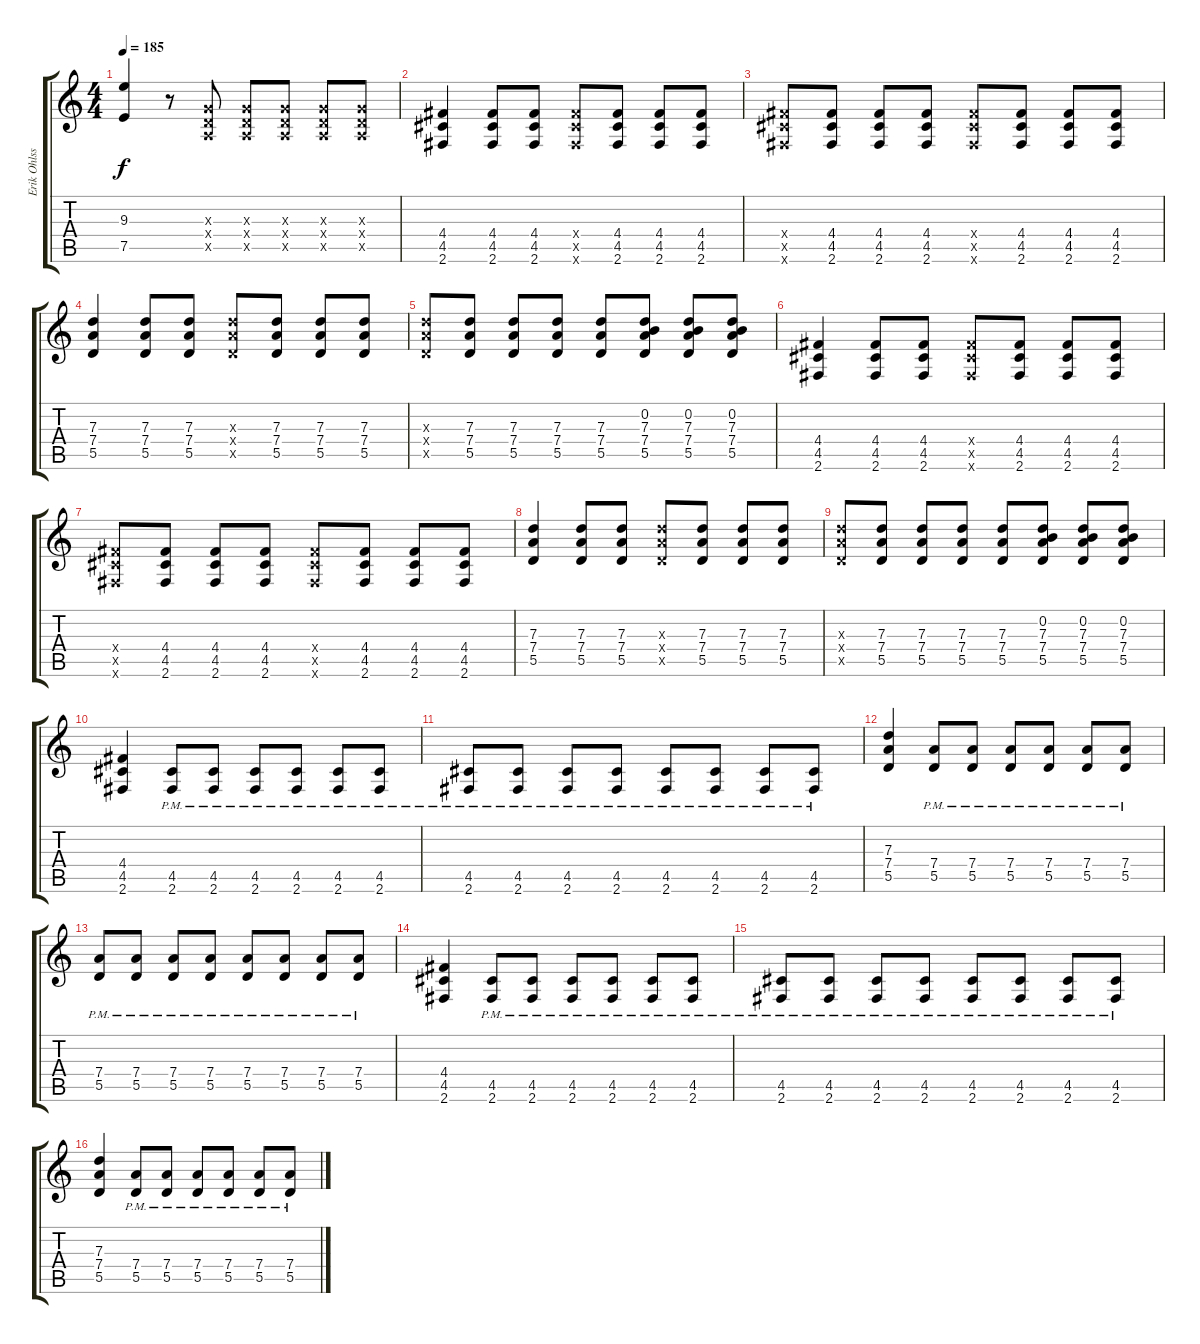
\track ("Erik Ohlsson" "Erik Ohlss") {instrument distortionguitar}
\staff {score tabs}
\tuning (E4 B3 G3 D3 A2 E2) {hide}
\ts (4 4)
\tempo 185
\clef g2
\ks c
(9.3 7.5).4{dy f} r.8 (0.3{x} 0.4{x} 0.5{x}).8 (0.3{x} 0.4{x} 0.5{x}).8 (0.3{x} 0.4{x} 0.5{x}).8 (0.3{x} 0.4{x} 0.5{x}).8 (0.3{x} 0.4{x} 0.5{x}).8 |
(4.4 4.5 2.6).4 (4.4 4.5 2.6).8 (4.4 4.5 2.6).8 (4.4{x} 4.5{x} 2.6{x}).8 (4.4 4.5 2.6).8 (4.4 4.5 2.6).8 (4.4 4.5 2.6).8 |
(4.4{x} 4.5{x} 2.6{x}).8 (4.4 4.5 2.6).8 (4.4 4.5 2.6).8 (4.4 4.5 2.6).8 (4.4{x} 4.5{x} 2.6{x}).8 (4.4 4.5 2.6).8 (4.4 4.5 2.6).8 (4.4 4.5 2.6).8 |
(7.3 7.4 5.5).4 (7.3 7.4 5.5).8 (7.3 7.4 5.5).8 (7.3{x} 7.4{x} 5.5{x}).8 (7.3 7.4 5.5).8 (7.3 7.4 5.5).8 (7.3 7.4 5.5).8 |
(7.3{x} 7.4{x} 5.5{x}).8 (7.3 7.4 5.5).8 (7.3 7.4 5.5).8 (7.3 7.4 5.5).8 (7.3 7.4 5.5).8 (0.2 7.3 7.4 5.5).8 (0.2 7.3 7.4 5.5).8 (0.2 7.3 7.4 5.5).8 |
(4.4 4.5 2.6).4 (4.4 4.5 2.6).8 (4.4 4.5 2.6).8 (4.4{x} 4.5{x} 2.6{x}).8 (4.4 4.5 2.6).8 (4.4 4.5 2.6).8 (4.4 4.5 2.6).8 |
(4.4{x} 4.5{x} 2.6{x}).8 (4.4 4.5 2.6).8 (4.4 4.5 2.6).8 (4.4 4.5 2.6).8 (4.4{x} 4.5{x} 2.6{x}).8 (4.4 4.5 2.6).8 (4.4 4.5 2.6).8 (4.4 4.5 2.6).8 |
(7.3 7.4 5.5).4 (7.3 7.4 5.5).8 (7.3 7.4 5.5).8 (7.3{x} 7.4{x} 5.5{x}).8 (7.3 7.4 5.5).8 (7.3 7.4 5.5).8 (7.3 7.4 5.5).8 |
(7.3{x} 7.4{x} 5.5{x}).8 (7.3 7.4 5.5).8 (7.3 7.4 5.5).8 (7.3 7.4 5.5).8 (7.3 7.4 5.5).8 (0.2 7.3 7.4 5.5).8 (0.2 7.3 7.4 5.5).8 (0.2 7.3 7.4 5.5).8 |
(4.4 4.5 2.6).4 (4.5{pm} 2.6{pm}).8 (4.5{pm} 2.6{pm}).8 (4.5{pm} 2.6{pm}).8 (4.5{pm} 2.6{pm}).8 (4.5{pm} 2.6{pm}).8 (4.5{pm} 2.6{pm}).8 |
(4.5{pm} 2.6{pm}).8 (4.5{pm} 2.6{pm}).8 (4.5{pm} 2.6{pm}).8 (4.5{pm} 2.6{pm}).8 (4.5{pm} 2.6{pm}).8 (4.5{pm} 2.6{pm}).8 (4.5{pm} 2.6{pm}).8 (4.5{pm} 2.6{pm}).8 |
(7.3 7.4 5.5).4 (7.4{pm} 5.5{pm}).8 (7.4{pm} 5.5{pm}).8 (7.4{pm} 5.5{pm}).8 (7.4{pm} 5.5{pm}).8 (7.4{pm} 5.5{pm}).8 (7.4{pm} 5.5{pm}).8 |
(7.4{pm} 5.5{pm}).8 (7.4{pm} 5.5{pm}).8 (7.4{pm} 5.5{pm}).8 (7.4{pm} 5.5{pm}).8 (7.4{pm} 5.5{pm}).8 (7.4{pm} 5.5{pm}).8 (7.4{pm} 5.5{pm}).8 (7.4{pm} 5.5{pm}).8 |
(4.4 4.5 2.6).4 (4.5{pm} 2.6{pm}).8 (4.5{pm} 2.6{pm}).8 (4.5{pm} 2.6{pm}).8 (4.5{pm} 2.6{pm}).8 (4.5{pm} 2.6{pm}).8 (4.5{pm} 2.6{pm}).8 |
(4.5{pm} 2.6{pm}).8 (4.5{pm} 2.6{pm}).8 (4.5{pm} 2.6{pm}).8 (4.5{pm} 2.6{pm}).8 (4.5{pm} 2.6{pm}).8 (4.5{pm} 2.6{pm}).8 (4.5{pm} 2.6{pm}).8 (4.5{pm} 2.6{pm}).8 |
(7.3 7.4 5.5).4 (7.4{pm} 5.5{pm}).8 (7.4{pm} 5.5{pm}).8 (7.4{pm} 5.5{pm}).8 (7.4{pm} 5.5{pm}).8 (7.4{pm} 5.5{pm}).8 (7.4{pm} 5.5{pm}).8
